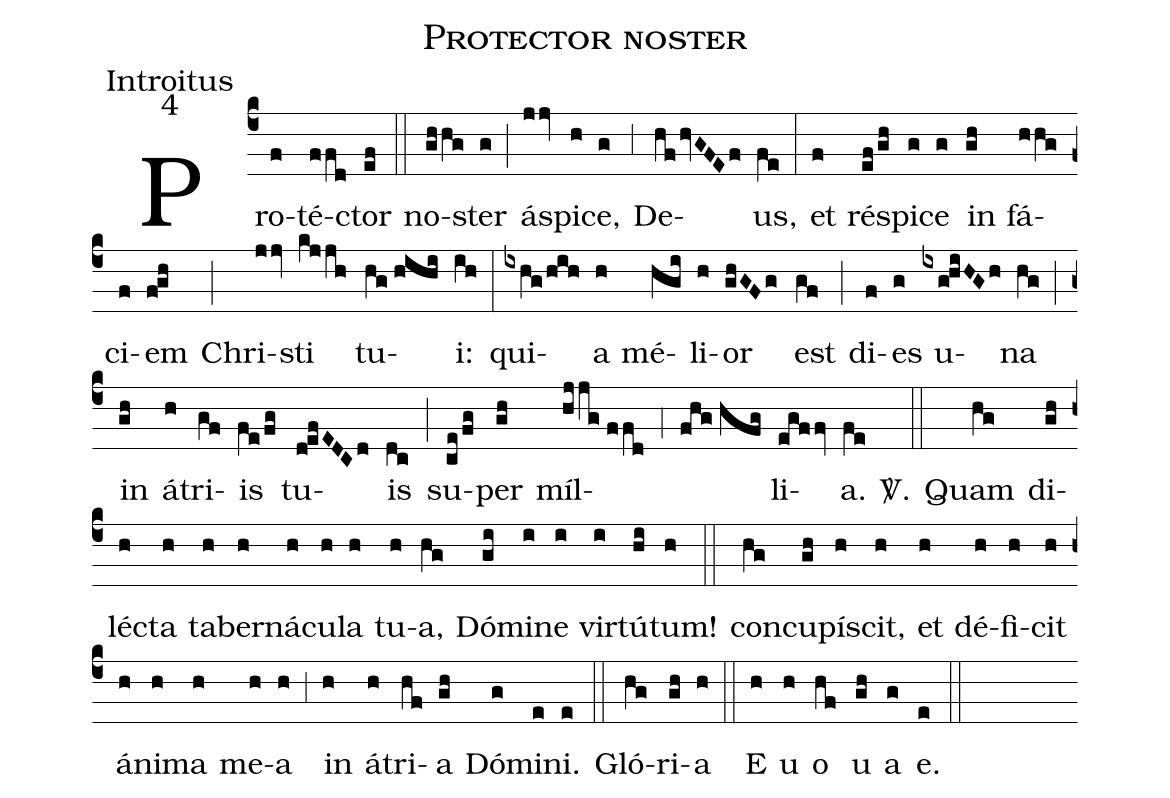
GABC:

name:Protector noster;
office-part:Introitus;
mode:4;
%%
(c4) Pro(f)té(ffd)ctor(ef) (::) no(ghhg)ster(g) (;) á(jjv)spi(h)ce,(g) (;3) De(hf/hvGFEf)us,(fe) (:) et(f) ré(ef/gh)spi(g)ce(g) in(gh) fá(hhg)ci(f)em(f!gh) (;) Chri(jjv)sti(kjjh) tu(hg//hihi)i:(ih) (:) qui(ixhg/hih)a(h) mé(hgi)li(h)or(ghGFg) est(gf) (;) di(f)es(g) u(ixg!hiHGh)na(hg) (;) in(gh) á(h)tri(gf)is(fe/fg) tu(d!efEDCd)is(dc) (;) su(ce/fg)per(gh) míl(hjjg//ffd;4fhg//hfg)li(egffv)a.(fe) <sp>V/</sp>.(::) Quam(hg) di(gh)lé(h)cta(h) ta(h)ber(h)ná(h)cu(h)la(h) tu(h)a,(hg) Dó(gi)mi(i)ne(i) vir(i)tú(hi)tum!(h) (::) con(hg)cu(gh)pí(h)scit,(h) et(h) dé(h)fi(h)cit(h) á(h)ni(h)ma(h) me(h)a(h) (;3) in(h) á(h)tri(hf)a(gh) Dó(g)mi(e)ni.(e) (::) Gló(hg)ri(gh)a(h) (::) E(h) u(h) o(hf) u(gh) a(g) e.(e) (::)
